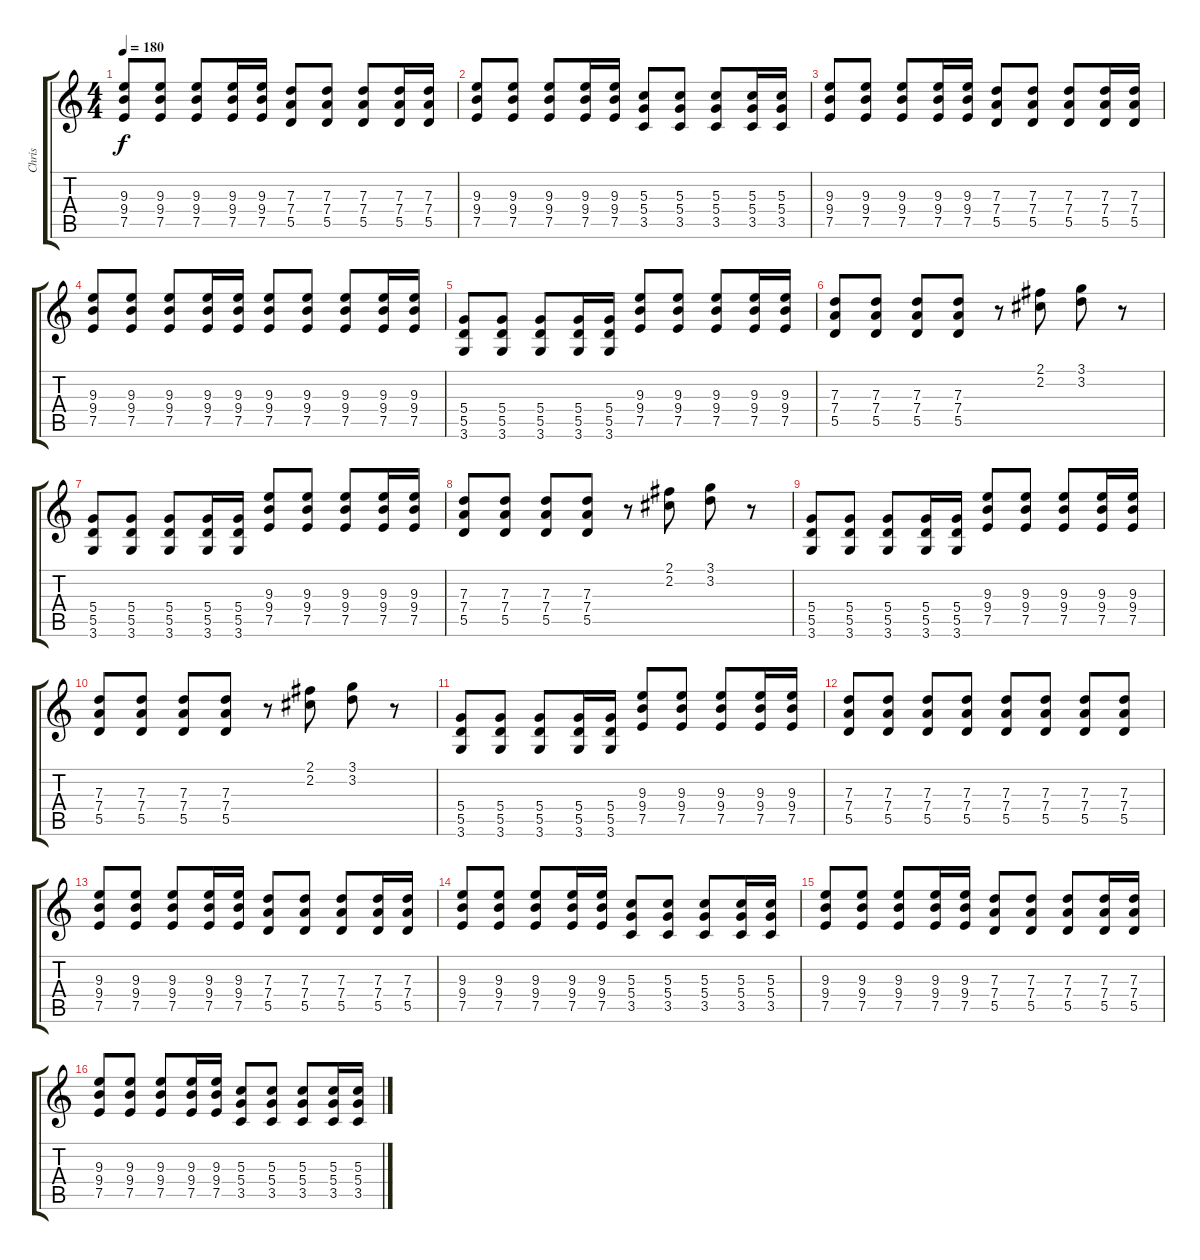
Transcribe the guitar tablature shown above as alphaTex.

\track ("Chris" "Chris") {instrument distortionguitar}
\staff {score tabs}
\tuning (E4 B3 G3 D3 A2 E2) {hide}
\ts (4 4)
\tempo 180
\clef g2
\ks c
(9.3 9.4 7.5).8{dy f} (9.3 9.4 7.5).8 (9.3 9.4 7.5).8 (9.3 9.4 7.5).16 (9.3 9.4 7.5).16 (7.3 7.4 5.5).8 (7.3 7.4 5.5).8 (7.3 7.4 5.5).8 (7.3 7.4 5.5).16 (7.3 7.4 5.5).16 |
(9.3 9.4 7.5).8 (9.3 9.4 7.5).8 (9.3 9.4 7.5).8 (9.3 9.4 7.5).16 (9.3 9.4 7.5).16 (5.3 5.4 3.5).8 (5.3 5.4 3.5).8 (5.3 5.4 3.5).8 (5.3 5.4 3.5).16 (5.3 5.4 3.5).16 |
(9.3 9.4 7.5).8 (9.3 9.4 7.5).8 (9.3 9.4 7.5).8 (9.3 9.4 7.5).16 (9.3 9.4 7.5).16 (7.3 7.4 5.5).8 (7.3 7.4 5.5).8 (7.3 7.4 5.5).8 (7.3 7.4 5.5).16 (7.3 7.4 5.5).16 |
(9.3 9.4 7.5).8 (9.3 9.4 7.5).8 (9.3 9.4 7.5).8 (9.3 9.4 7.5).16 (9.3 9.4 7.5).16 (9.3 9.4 7.5).8 (9.3 9.4 7.5).8 (9.3 9.4 7.5).8 (9.3 9.4 7.5).16 (9.3 9.4 7.5).16 |
(5.4 5.5 3.6).8 (5.4 5.5 3.6).8 (5.4 5.5 3.6).8 (5.4 5.5 3.6).16 (5.4 5.5 3.6).16 (9.3 9.4 7.5).8 (9.3 9.4 7.5).8 (9.3 9.4 7.5).8 (9.3 9.4 7.5).16 (9.3 9.4 7.5).16 |
(7.3 7.4 5.5).8 (7.3 7.4 5.5).8 (7.3 7.4 5.5).8 (7.3 7.4 5.5).8 r.8 (2.1 2.2).8 (3.1 3.2).8 r.8 |
(5.4 5.5 3.6).8 (5.4 5.5 3.6).8 (5.4 5.5 3.6).8 (5.4 5.5 3.6).16 (5.4 5.5 3.6).16 (9.3 9.4 7.5).8 (9.3 9.4 7.5).8 (9.3 9.4 7.5).8 (9.3 9.4 7.5).16 (9.3 9.4 7.5).16 |
(7.3 7.4 5.5).8 (7.3 7.4 5.5).8 (7.3 7.4 5.5).8 (7.3 7.4 5.5).8 r.8 (2.1 2.2).8 (3.1 3.2).8 r.8 |
(5.4 5.5 3.6).8 (5.4 5.5 3.6).8 (5.4 5.5 3.6).8 (5.4 5.5 3.6).16 (5.4 5.5 3.6).16 (9.3 9.4 7.5).8 (9.3 9.4 7.5).8 (9.3 9.4 7.5).8 (9.3 9.4 7.5).16 (9.3 9.4 7.5).16 |
(7.3 7.4 5.5).8 (7.3 7.4 5.5).8 (7.3 7.4 5.5).8 (7.3 7.4 5.5).8 r.8 (2.1 2.2).8 (3.1 3.2).8 r.8 |
(5.4 5.5 3.6).8 (5.4 5.5 3.6).8 (5.4 5.5 3.6).8 (5.4 5.5 3.6).16 (5.4 5.5 3.6).16 (9.3 9.4 7.5).8 (9.3 9.4 7.5).8 (9.3 9.4 7.5).8 (9.3 9.4 7.5).16 (9.3 9.4 7.5).16 |
(7.3 7.4 5.5).8 (7.3 7.4 5.5).8 (7.3 7.4 5.5).8 (7.3 7.4 5.5).8 (7.3 7.4 5.5).8 (7.3 7.4 5.5).8 (7.3 7.4 5.5).8 (7.3 7.4 5.5).8 |
(9.3 9.4 7.5).8 (9.3 9.4 7.5).8 (9.3 9.4 7.5).8 (9.3 9.4 7.5).16 (9.3 9.4 7.5).16 (7.3 7.4 5.5).8 (7.3 7.4 5.5).8 (7.3 7.4 5.5).8 (7.3 7.4 5.5).16 (7.3 7.4 5.5).16 |
(9.3 9.4 7.5).8 (9.3 9.4 7.5).8 (9.3 9.4 7.5).8 (9.3 9.4 7.5).16 (9.3 9.4 7.5).16 (5.3 5.4 3.5).8 (5.3 5.4 3.5).8 (5.3 5.4 3.5).8 (5.3 5.4 3.5).16 (5.3 5.4 3.5).16 |
(9.3 9.4 7.5).8 (9.3 9.4 7.5).8 (9.3 9.4 7.5).8 (9.3 9.4 7.5).16 (9.3 9.4 7.5).16 (7.3 7.4 5.5).8 (7.3 7.4 5.5).8 (7.3 7.4 5.5).8 (7.3 7.4 5.5).16 (7.3 7.4 5.5).16 |
(9.3 9.4 7.5).8 (9.3 9.4 7.5).8 (9.3 9.4 7.5).8 (9.3 9.4 7.5).16 (9.3 9.4 7.5).16 (5.3 5.4 3.5).8 (5.3 5.4 3.5).8 (5.3 5.4 3.5).8 (5.3 5.4 3.5).16 (5.3 5.4 3.5).16
